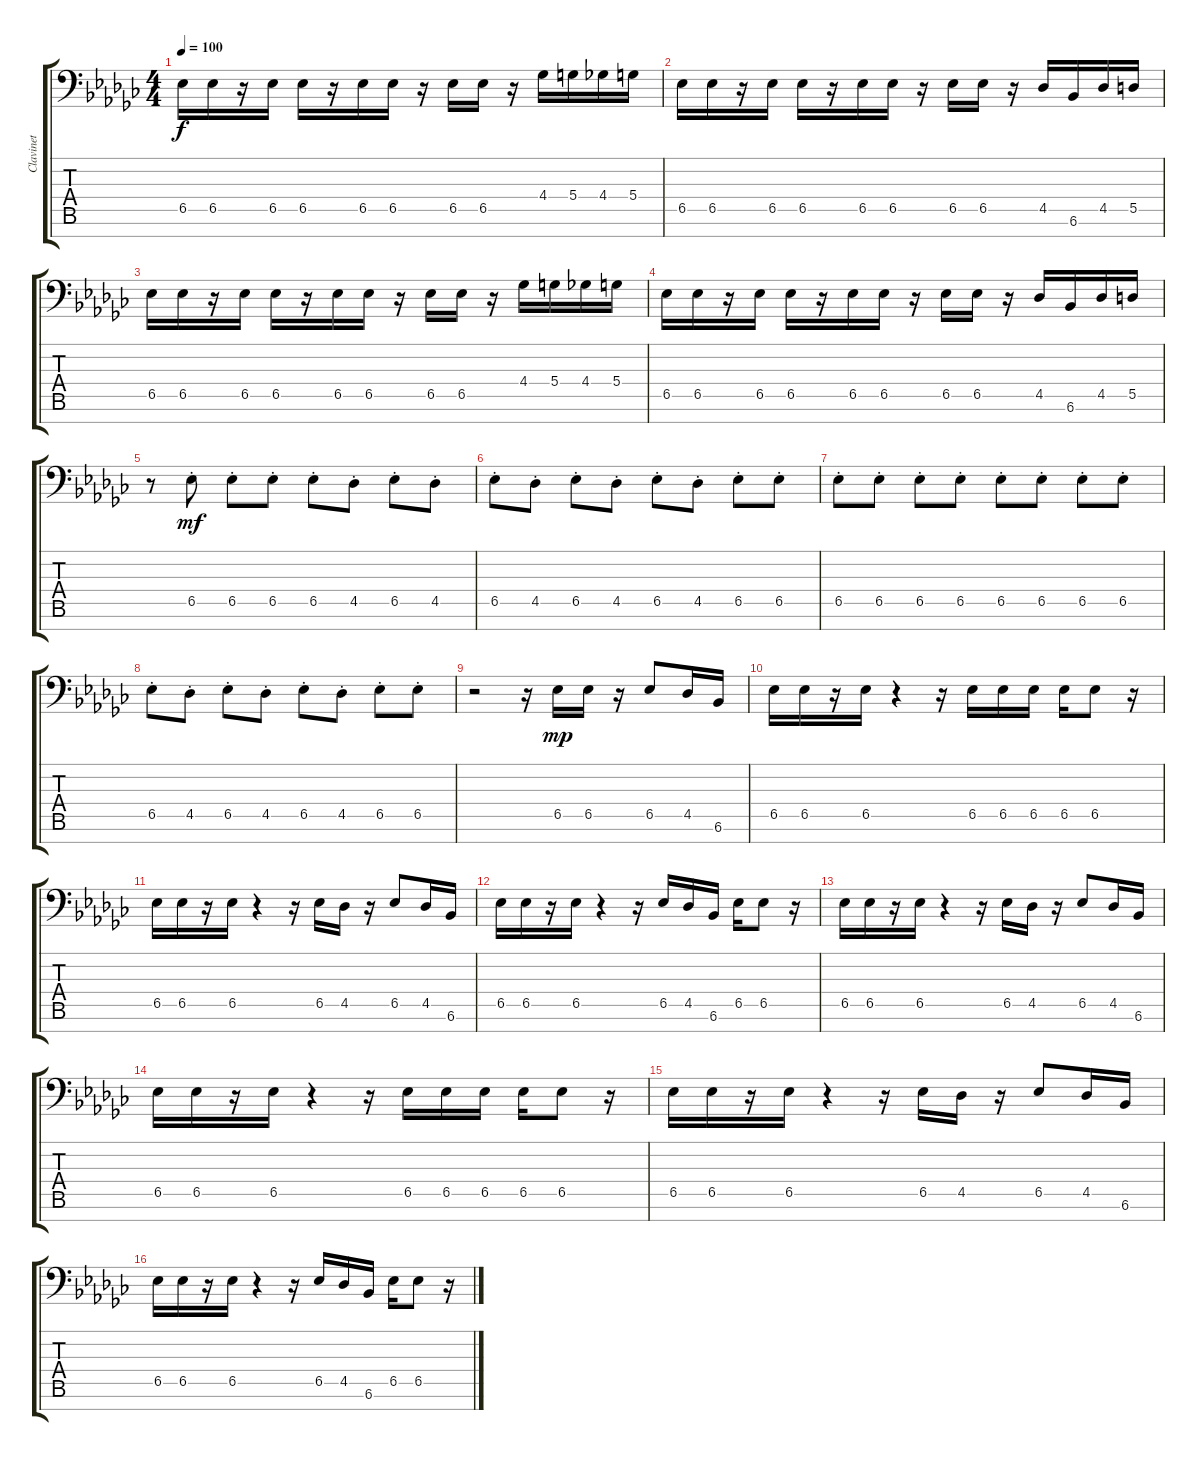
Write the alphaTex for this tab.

\track ("Clavinet" "Clavinet") {instrument clavinet}
\staff {score tabs}
\tuning (E4 B3 G3 D3 A2 E2 A1) {hide}
\ts (4 4)
\tempo 100
\clef f4
\ks ebminor
6.5.16{dy f instrument clavinet} 6.5.16 r.16 6.5.16 6.5.16 r.16 6.5.16 6.5.16 r.16 6.5.16 6.5.16 r.16 4.4.16 5.4.16 4.4.16 5.4.16 |
6.5.16 6.5.16 r.16 6.5.16 6.5.16 r.16 6.5.16 6.5.16 r.16 6.5.16 6.5.16 r.16 4.5.16 6.6.16 4.5.16 5.5.16 |
6.5.16 6.5.16 r.16 6.5.16 6.5.16 r.16 6.5.16 6.5.16 r.16 6.5.16 6.5.16 r.16 4.4.16 5.4.16 4.4.16 5.4.16 |
6.5.16 6.5.16 r.16 6.5.16 6.5.16 r.16 6.5.16 6.5.16 r.16 6.5.16 6.5.16 r.16 4.5.16 6.6.16 4.5.16 5.5.16 |
r.8 6.5{st}.8{dy mf} 6.5{st}.8 6.5{st}.8 6.5{st}.8 4.5{st}.8 6.5{st}.8 4.5{st}.8 |
6.5{st}.8 4.5{st}.8 6.5{st}.8 4.5{st}.8 6.5{st}.8 4.5{st}.8 6.5{st}.8 6.5{st}.8 |
6.5{st}.8 6.5{st}.8 6.5{st}.8 6.5{st}.8 6.5{st}.8 6.5{st}.8 6.5{st}.8 6.5{st}.8 |
6.5{st}.8 4.5{st}.8 6.5{st}.8 4.5{st}.8 6.5{st}.8 4.5{st}.8 6.5{st}.8 6.5{st}.8 |
r.2{volume 10} r.16 6.5.16{dy mp} 6.5.16 r.16 6.5.8 4.5.16 6.6.16 |
6.5.16 6.5.16 r.16 6.5.16 r.4 r.16 6.5.16 6.5.16 6.5.16 6.5.16 6.5.8 r.16 |
6.5.16 6.5.16 r.16 6.5.16 r.4 r.16 6.5.16 4.5.16 r.16 6.5.8 4.5.16 6.6.16 |
6.5.16 6.5.16 r.16 6.5.16 r.4 r.16 6.5.16 4.5.16 6.6.16 6.5.16 6.5.8 r.16 |
6.5.16 6.5.16 r.16 6.5.16 r.4 r.16 6.5.16 4.5.16 r.16 6.5.8 4.5.16 6.6.16 |
6.5.16 6.5.16 r.16 6.5.16 r.4 r.16 6.5.16 6.5.16 6.5.16 6.5.16 6.5.8 r.16 |
6.5.16 6.5.16 r.16 6.5.16 r.4 r.16 6.5.16 4.5.16 r.16 6.5.8 4.5.16 6.6.16 |
6.5.16 6.5.16 r.16 6.5.16 r.4 r.16 6.5.16 4.5.16 6.6.16 6.5.16 6.5.8 r.16
